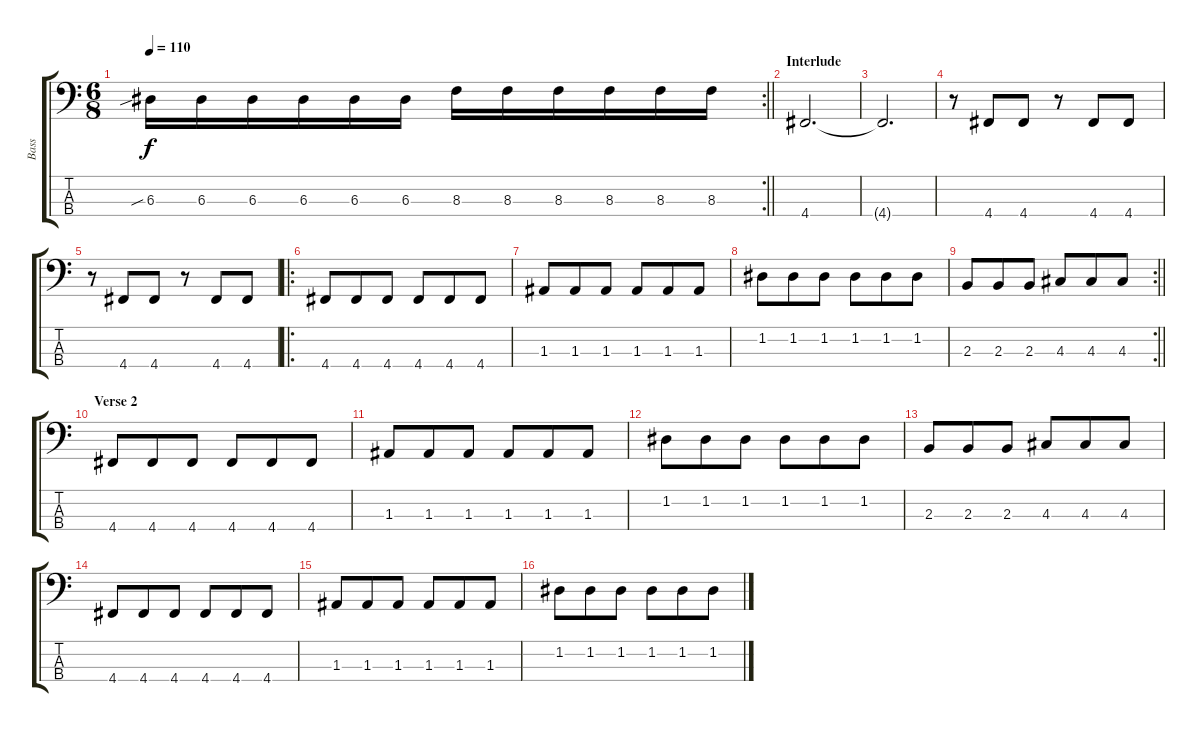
\track ("Bass" "Bass") {instrument electricbassfinger}
\staff {score tabs}
\tuning (G2 D2 A1 D1) {hide}
\rc 2
\ts (6 8)
\tempo 110
\clef f4
\barLineRight lightlight
\ks c
6.3{sib}.16{dy f} 6.3.16 6.3.16 6.3.16 6.3.16 6.3.16 8.3.16 8.3.16 8.3.16 8.3.16 8.3.16 8.3.16 |
\section ("" "Interlude")
4.4.2{d} |
4.4{t}.2{d} |
r.8 4.4.8 4.4.8 r.8 4.4.8 4.4.8 |
r.8 4.4.8 4.4.8 r.8 4.4.8 4.4.8 |
\ro
4.4.8 4.4.8 4.4.8 4.4.8 4.4.8 4.4.8 |
1.3.8 1.3.8 1.3.8 1.3.8 1.3.8 1.3.8 |
1.2.8 1.2.8 1.2.8 1.2.8 1.2.8 1.2.8 |
\rc 2
\barLineRight lightlight
2.3.8 2.3.8 2.3.8 4.3.8 4.3.8 4.3.8 |
\section ("" "Verse 2")
4.4.8 4.4.8 4.4.8 4.4.8 4.4.8 4.4.8 |
1.3.8 1.3.8 1.3.8 1.3.8 1.3.8 1.3.8 |
1.2.8 1.2.8 1.2.8 1.2.8 1.2.8 1.2.8 |
2.3.8 2.3.8 2.3.8 4.3.8 4.3.8 4.3.8 |
4.4.8 4.4.8 4.4.8 4.4.8 4.4.8 4.4.8 |
1.3.8 1.3.8 1.3.8 1.3.8 1.3.8 1.3.8 |
1.2.8 1.2.8 1.2.8 1.2.8 1.2.8 1.2.8
